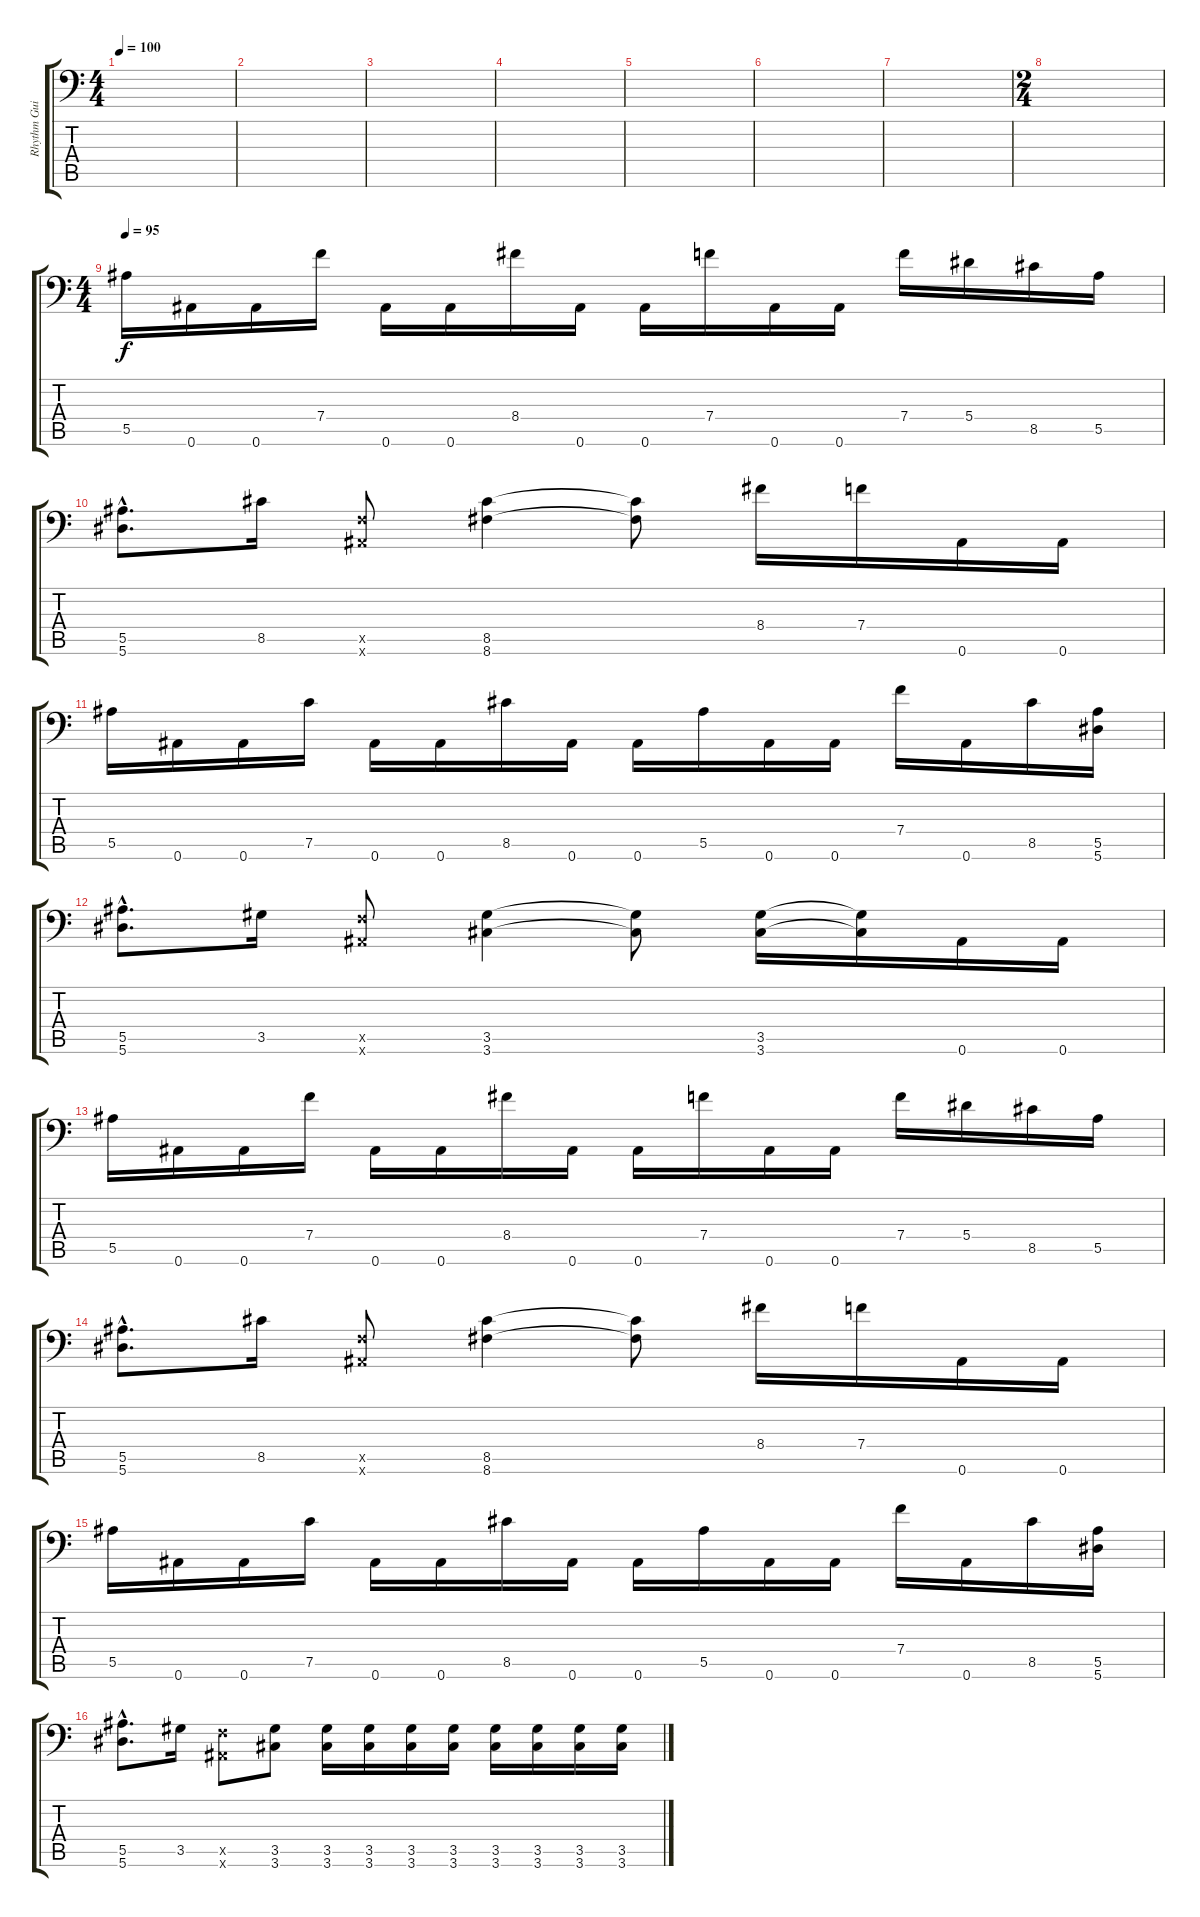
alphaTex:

\track ("Rhythm Guitar" "Rhythm Gui") {instrument overdrivenguitar}
\staff {score tabs}
\tuning (C4 G3 Eb3 Bb2 F2 Bb1) {hide}
\ts (4 4)
\tempo 100
\clef f4
\ks c
|
|
|
|
|
|
|
\ts (2 4)
|
\ts (4 4)
\tempo 95
5.5.16 0.6.16 0.6.16 7.4.16 0.6.16 0.6.16 8.4.16 0.6.16 0.6.16 7.4.16 0.6.16 0.6.16 7.4.16 5.4.16 8.5.16 5.5.16 |
(5.5{hac} 5.6{hac}).8{d} 8.5.16 (0.5{x} 0.6{x}).8 (8.5 8.6).4 (8.5{t} 8.6{t}).8 8.4.16 7.4.16 0.6.16 0.6.16 |
5.5.16 0.6.16 0.6.16 7.5.16 0.6.16 0.6.16 8.5.16 0.6.16 0.6.16 5.5.16 0.6.16 0.6.16 7.4.16 0.6.16 8.5.16 (5.5 5.6).16 |
(5.5{hac} 5.6{hac}).8{d} 3.5.16 (0.5{x} 0.6{x}).8 (3.5 3.6).4 (3.5{t} 3.6{t}).8 (3.5 3.6).16 (3.5{t} 3.6{t}).16 0.6.16 0.6.16 |
5.5.16 0.6.16 0.6.16 7.4.16 0.6.16 0.6.16 8.4.16 0.6.16 0.6.16 7.4.16 0.6.16 0.6.16 7.4.16 5.4.16 8.5.16 5.5.16 |
(5.5{hac} 5.6{hac}).8{d} 8.5.16 (0.5{x} 0.6{x}).8 (8.5 8.6).4 (8.5{t} 8.6{t}).8 8.4.16 7.4.16 0.6.16 0.6.16 |
5.5.16 0.6.16 0.6.16 7.5.16 0.6.16 0.6.16 8.5.16 0.6.16 0.6.16 5.5.16 0.6.16 0.6.16 7.4.16 0.6.16 8.5.16 (5.5 5.6).16 |
(5.5{hac} 5.6{hac}).8{d} 3.5.16 (0.5{x} 0.6{x}).8 (3.5 3.6).8 (3.5 3.6).16 (3.5 3.6).16 (3.5 3.6).16 (3.5 3.6).16 (3.5 3.6).16 (3.5 3.6).16 (3.5 3.6).16 (3.5 3.6).16
